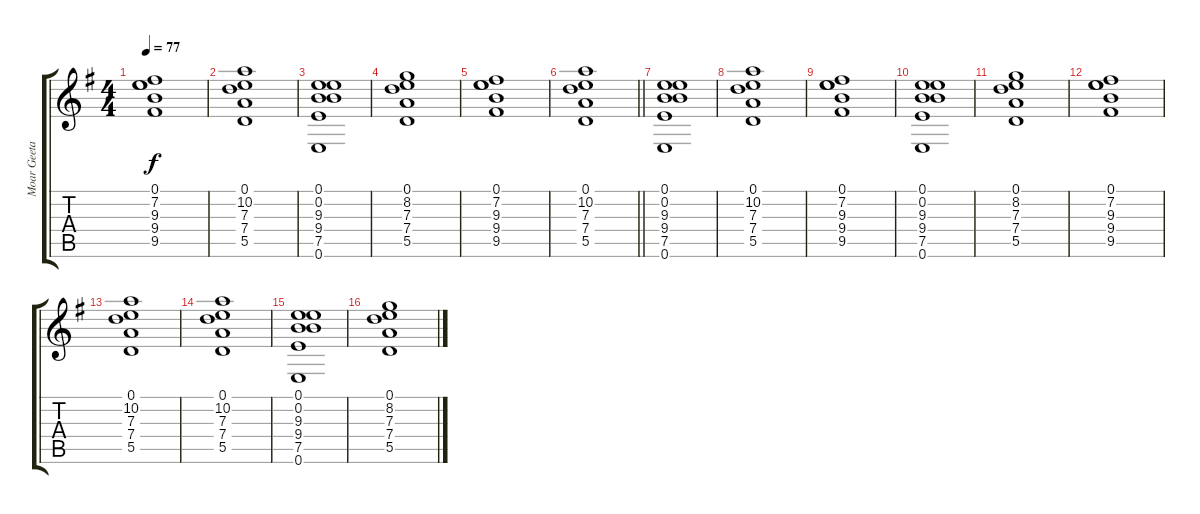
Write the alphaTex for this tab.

\track ("Moar Geetar" "Moar Geeta") {instrument overdrivenguitar}
\staff {score tabs}
\tuning (E4 B3 G3 D3 A2 E2) {hide}
\ts (4 4)
\tempo 77
\clef g2
\ks g
(0.1 7.2 9.3 9.4 9.5).1{dy f} |
(0.1 10.2 7.3 7.4 5.5).1 |
(0.1 0.2 9.3 9.4 7.5 0.6).1 |
(0.1 8.2 7.3 7.4 5.5).1 |
(0.1 7.2 9.3 9.4 9.5).1 |
\barLineRight lightlight
(0.1 10.2 7.3 7.4 5.5).1 |
(0.1 0.2 9.3 9.4 7.5 0.6).1 |
(0.1 10.2 7.3 7.4 5.5).1 |
(0.1 7.2 9.3 9.4 9.5).1 |
(0.1 0.2 9.3 9.4 7.5 0.6).1 |
(0.1 8.2 7.3 7.4 5.5).1 |
(0.1 7.2 9.3 9.4 9.5).1 |
(0.1 10.2 7.3 7.4 5.5).1 |
(0.1 10.2 7.3 7.4 5.5).1 |
(0.1 0.2 9.3 9.4 7.5 0.6).1 |
(0.1 8.2 7.3 7.4 5.5).1
